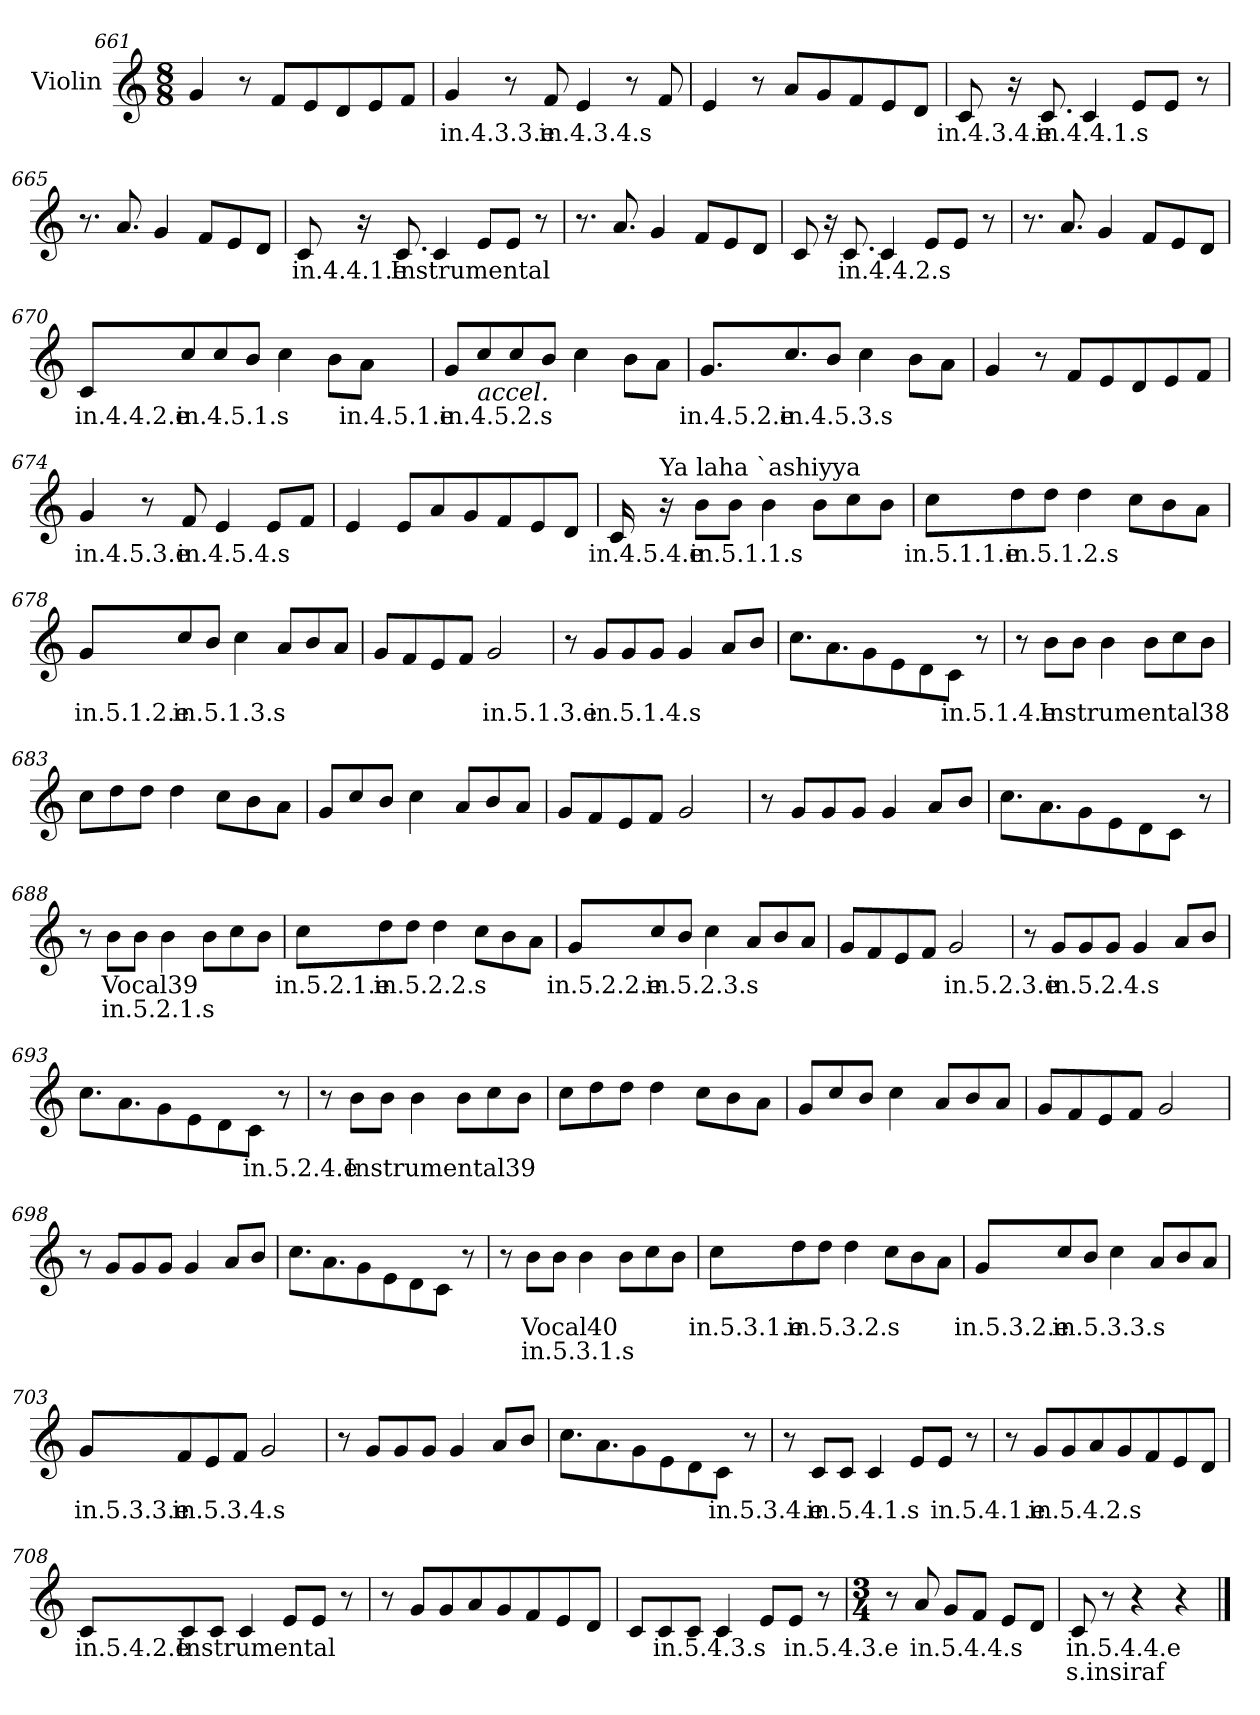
**kern	**text	**text
*part1	*part1	*part1
*staff1	*staff1	*staff1
*I"Violin	*	*
*clefG2	*	*
*k[]	*	*
*M8/8	*	*
=661	=661	=661
4g/	.	.
8r	.	.
8f/L	.	.
8e/	.	.
8d/	.	.
8e/	.	.
8f/J	.	.
!!LO:LB:g=z
=662	=662	=662
!	!LO:LY:b	!
4g/	in.4.3.3.e	.
8r	.	.
!	!LO:LY:b	!
8f/	in.4.3.4.s	.
4e/	.	.
8r	.	.
8f/	.	.
!!LO:LB:g=z
=663	=663	=663
4e/	.	.
8r	.	.
8a/L	.	.
8g/	.	.
8f/	.	.
8e/	.	.
8d/J	.	.
=664	=664	=664
!	!LO:LY:b	!
8c/	in.4.3.4.e	.
16r	.	.
!	!LO:LY:b	!
8.c/	in.4.4.1.s	.
4c/	.	.
8e/L	.	.
8e/J	.	.
8r	.	.
=665	=665	=665
8.r	.	.
8.a/	.	.
4g/	.	.
8f/L	.	.
8e/	.	.
8d/J	.	.
!!LO:LB:g=z
=666	=666	=666
!	!LO:LY:b	!
8c/	in.4.4.1.e	.
16r	.	.
!	!LO:LY:b	!
8.c/	Instrumental	.
4c/	.	.
8e/L	.	.
8e/J	.	.
8r	.	.
=667	=667	=667
8.r	.	.
8.a/	.	.
4g/	.	.
8f/L	.	.
8e/	.	.
8d/J	.	.
=668	=668	=668
8c/	.	.
16r	.	.
!	!LO:LY:b	!
8.c/	in.4.4.2.s	.
4c/	.	.
8e/L	.	.
8e/J	.	.
8r	.	.
!!LO:LB:g=z
=669	=669	=669
8.r	.	.
8.a/	.	.
4g/	.	.
8f/L	.	.
8e/	.	.
8d/J	.	.
!!LO:LB:g=z
=670	=670	=670
!	!LO:LY:b	!
8c/L	in.4.4.2.e	.
!	!LO:LY:b	!
8cc/	in.4.5.1.s	.
8cc/	.	.
8b/J	.	.
4cc\	.	.
8b\L	.	.
!	!LO:LY:b	!
8a\J	in.4.5.1.e	.
!!LO:LB:g=z
=671	=671	=671
!	!LO:LY:b	!
8g/L	in.4.5.2.s	.
!LO:TX:b:i:t=accel.	!	!
8cc/	.	.
8cc/	.	.
8b/J	.	.
4cc\	.	.
8b\L	.	.
8a\J	.	.
=672	=672	=672
!	!LO:LY:b	!
8.g/L	in.4.5.2.e	.
!	!LO:LY:b	!
8.cc/	in.4.5.3.s	.
8b/J	.	.
4cc\	.	.
8b\L	.	.
8a\J	.	.
=673	=673	=673
4g/	.	.
8r	.	.
8f/L	.	.
8e/	.	.
8d/	.	.
8e/	.	.
8f/J	.	.
!!LO:LB:g=z
=674	=674	=674
!	!LO:LY:b	!
4g/	in.4.5.3.e	.
8r	.	.
!	!LO:LY:b	!
8f/	in.4.5.4.s	.
4e/	.	.
8e/L	.	.
8f/J	.	.
!!LO:LB:g=z
=675	=675	=675
4e/	.	.
8e/L	.	.
8a/	.	.
8g/	.	.
8f/	.	.
8e/	.	.
8d/J	.	.
=676	=676	=676
*MM100	*	*
!	!LO:LY:b	!
16c/	in.4.5.4.e	.
!LO:TX:a:t=Ya laha `ashiyya	!	!
16r	.	.
!	!LO:LY:b	!
8b\L	in.5.1.1.s	.
8b\J	.	.
4b\	.	.
8b\L	.	.
8cc\	.	.
8b\J	.	.
=677	=677	=677
!	!LO:LY:b	!
8cc\L	in.5.1.1.e	.
!	!LO:LY:b	!
8dd\	in.5.1.2.s	.
8dd\J	.	.
4dd\	.	.
8cc\L	.	.
8b\	.	.
8a\J	.	.
!!LO:LB:g=z
=678	=678	=678
!	!LO:LY:b	!
8g/L	in.5.1.2.e	.
!	!LO:LY:b	!
8cc/	in.5.1.3.s	.
8b/J	.	.
4cc\	.	.
8a/L	.	.
8b/	.	.
8a/J	.	.
!!LO:PB:g=z
=679	=679	=679
8g/L	.	.
8f/	.	.
8e/	.	.
8f/J	.	.
!	!LO:LY:b	!
2g/	in.5.1.3.e	.
=680	=680	=680
8r	.	.
!	!LO:LY:b	!
8g/L	in.5.1.4.s	.
8g/	.	.
8g/J	.	.
4g/	.	.
8a/L	.	.
8b/J	.	.
=681	=681	=681
8.cc\L	.	.
8.a\	.	.
8g\	.	.
8e\	.	.
8d\	.	.
!	!LO:LY:b	!
8c\J	in.5.1.4.e	.
8r	.	.
!!LO:LB:g=z
=682	=682	=682
8r	.	.
!	!LO:LY:b	!
8b\L	Instrumental38	.
8b\J	.	.
4b\	.	.
8b\L	.	.
8cc\	.	.
8b\J	.	.
!!LO:LB:g=z
=683	=683	=683
8cc\L	.	.
8dd\	.	.
8dd\J	.	.
4dd\	.	.
8cc\L	.	.
8b\	.	.
8a\J	.	.
=684	=684	=684
8g/L	.	.
8cc/	.	.
8b/J	.	.
4cc\	.	.
8a/L	.	.
8b/	.	.
8a/J	.	.
=685	=685	=685
8g/L	.	.
8f/	.	.
8e/	.	.
8f/J	.	.
2g/	.	.
=686	=686	=686
8r	.	.
8g/L	.	.
8g/	.	.
8g/J	.	.
4g/	.	.
8a/L	.	.
8b/J	.	.
!!LO:LB:g=z
=687	=687	=687
8.cc\L	.	.
8.a\	.	.
8g\	.	.
8e\	.	.
8d\	.	.
8c\J	.	.
8r	.	.
=688	=688	=688
8r	.	.
!	!LO:LY:b	!LO:LY:b
8b\L	Vocal39	in.5.2.1.s
8b\J	.	.
4b\	.	.
8b\L	.	.
8cc\	.	.
8b\J	.	.
=689	=689	=689
!	!LO:LY:b	!
8cc\L	in.5.2.1.e	.
!	!LO:LY:b	!
8dd\	in.5.2.2.s	.
8dd\J	.	.
4dd\	.	.
8cc\L	.	.
8b\	.	.
8a\J	.	.
!!LO:LB:g=z
=690	=690	=690
!	!LO:LY:b	!
8g/L	in.5.2.2.e	.
!	!LO:LY:b	!
8cc/	in.5.2.3.s	.
8b/J	.	.
4cc\	.	.
8a/L	.	.
8b/	.	.
8a/J	.	.
=691	=691	=691
8g/L	.	.
8f/	.	.
8e/	.	.
8f/J	.	.
!	!LO:LY:b	!
2g/	in.5.2.3.e	.
=692	=692	=692
8r	.	.
!	!LO:LY:b	!
8g/L	in.5.2.4.s	.
8g/	.	.
8g/J	.	.
4g/	.	.
8a/L	.	.
8b/J	.	.
!!LO:LB:g=z
=693	=693	=693
8.cc\L	.	.
8.a\	.	.
8g\	.	.
8e\	.	.
8d\	.	.
!	!LO:LY:b	!
8c\J	in.5.2.4.e	.
8r	.	.
=694	=694	=694
8r	.	.
!	!LO:LY:b	!
8b\L	Instrumental39	.
8b\J	.	.
4b\	.	.
8b\L	.	.
8cc\	.	.
8b\J	.	.
!!LO:LB:g=z
=695	=695	=695
8cc\L	.	.
8dd\	.	.
8dd\J	.	.
4dd\	.	.
8cc\L	.	.
8b\	.	.
8a\J	.	.
!!LO:LB:g=z
=696	=696	=696
8g/L	.	.
8cc/	.	.
8b/J	.	.
4cc\	.	.
8a/L	.	.
8b/	.	.
8a/J	.	.
=697	=697	=697
8g/L	.	.
8f/	.	.
8e/	.	.
8f/J	.	.
2g/	.	.
=698	=698	=698
8r	.	.
8g/L	.	.
8g/	.	.
8g/J	.	.
4g/	.	.
8a/L	.	.
8b/J	.	.
=699	=699	=699
8.cc\L	.	.
8.a\	.	.
8g\	.	.
8e\	.	.
8d\	.	.
8c\J	.	.
8r	.	.
=700	=700	=700
8r	.	.
!	!LO:LY:b	!LO:LY:b
8b\L	Vocal40	in.5.3.1.s
8b\J	.	.
4b\	.	.
8b\L	.	.
8cc\	.	.
8b\J	.	.
!!LO:LB:g=z
=701	=701	=701
!	!LO:LY:b	!
8cc\L	in.5.3.1.e	.
!	!LO:LY:b	!
8dd\	in.5.3.2.s	.
8dd\J	.	.
4dd\	.	.
8cc\L	.	.
8b\	.	.
8a\J	.	.
=702	=702	=702
!	!LO:LY:b	!
8g/L	in.5.3.2.e	.
!	!LO:LY:b	!
8cc/	in.5.3.3.s	.
8b/J	.	.
4cc\	.	.
8a/L	.	.
8b/	.	.
8a/J	.	.
!!LO:LB:g=z
=703	=703	=703
!	!LO:LY:b	!
8g/L	in.5.3.3.e	.
!	!LO:LY:b	!
8f/	in.5.3.4.s	.
8e/	.	.
8f/J	.	.
2g/	.	.
=704	=704	=704
8r	.	.
8g/L	.	.
8g/	.	.
8g/J	.	.
4g/	.	.
8a/L	.	.
8b/J	.	.
!!LO:PB:g=z
=705	=705	=705
8.cc\L	.	.
8.a\	.	.
8g\	.	.
8e\	.	.
8d\	.	.
!	!LO:LY:b	!
8c\J	in.5.3.4.e	.
8r	.	.
=706	=706	=706
8r	.	.
!	!LO:LY:b	!
8c/L	in.5.4.1.s	.
8c/J	.	.
4c/	.	.
8e/L	.	.
!	!LO:LY:b	!
8e/J	in.5.4.1.e	.
8r	.	.
=707	=707	=707
8r	.	.
!	!LO:LY:b	!
8g/L	in.5.4.2.s	.
8g/	.	.
8a/	.	.
8g/	.	.
8f/	.	.
8e/	.	.
8d/J	.	.
!!LO:LB:g=z
=708	=708	=708
!	!LO:LY:b	!
8c/L	in.5.4.2.e	.
!	!LO:LY:b	!
8c/	Instrumental	.
8c/J	.	.
4c/	.	.
8e/L	.	.
8e/J	.	.
8r	.	.
!!LO:LB:g=z
=709	=709	=709
8r	.	.
8g/L	.	.
8g/	.	.
8a/	.	.
8g/	.	.
8f/	.	.
8e/	.	.
8d/J	.	.
=710	=710	=710
8c/L	.	.
!	!LO:LY:b	!
8c/	in.5.4.3.s	.
8c/J	.	.
4c/	.	.
8e/L	.	.
!	!LO:LY:b	!
8e/J	in.5.4.3.e	.
8r	.	.
=711	=711	=711
*M3/4	*	*
8r	.	.
!	!LO:LY:b	!
8a/	in.5.4.4.s	.
8g/L	.	.
8f/J	.	.
8e/L	.	.
8d/J	.	.
=712	=712	=712
!	!LO:LY:b	!LO:LY:b
8c/	in.5.4.4.e	s.insiraf
8r	.	.
4r	.	.
4r	.	.
==	==	==
*-	*-	*-
